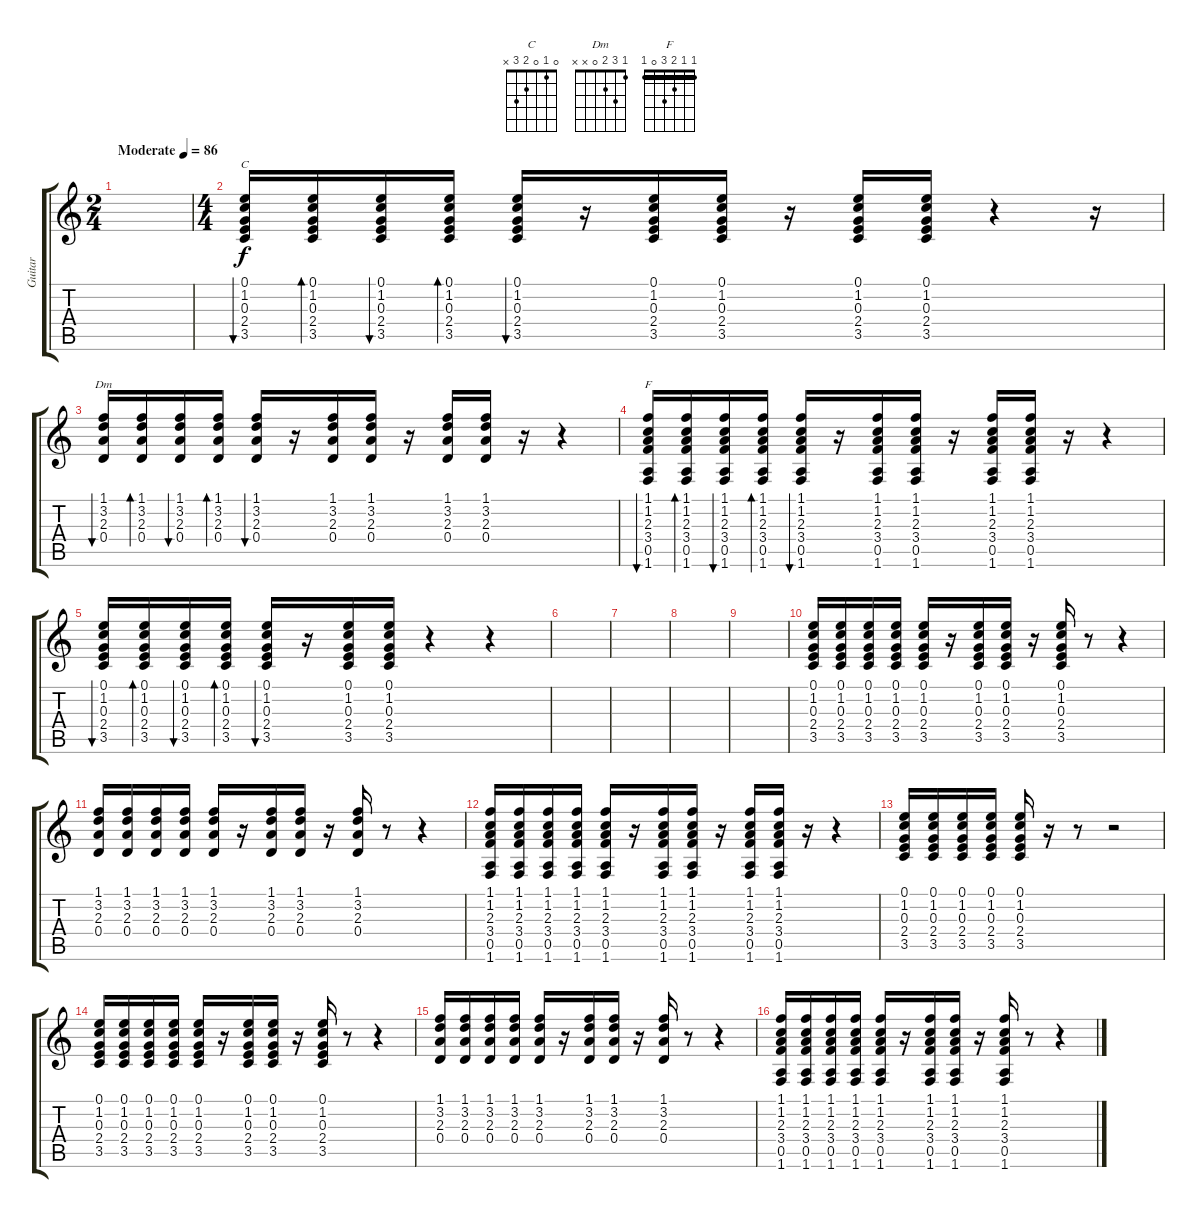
\track ("Guitar" "Guitar") {instrument acousticguitarsteel}
\staff {score tabs}
\tuning (E4 B3 G3 D3 A2 E2) {hide}
\chord ("C" 0 1 0 2 3 x)
\chord ("Dm" 1 3 2 0 x x)
\chord ("F" 1 1 2 3 0 1) {barre 1}
\ts (2 4)
\tempo (86 "Moderate")
\clef g2
\ks c
|
\ts (4 4)
(0.1 1.2 0.3 2.4 3.5).16{bu 60 ch "C"} (0.1 1.2 0.3 2.4 3.5).16{bd 60} (0.1 1.2 0.3 2.4 3.5).16{bu 60} (0.1 1.2 0.3 2.4 3.5).16{bd 60} (0.1 1.2 0.3 2.4 3.5).16{bu 60} r.16 (0.1 1.2 0.3 2.4 3.5).16 (0.1 1.2 0.3 2.4 3.5).16 r.16 (0.1 1.2 0.3 2.4 3.5).16 (0.1 1.2 0.3 2.4 3.5).16 r.4 r.16 |
(1.1 3.2 2.3 0.4).16{bu 60 ch "Dm"} (1.1 3.2 2.3 0.4).16{bd 60} (1.1 3.2 2.3 0.4).16{bu 60} (1.1 3.2 2.3 0.4).16{bd 60} (1.1 3.2 2.3 0.4).16{bu 60} r.16 (1.1 3.2 2.3 0.4).16 (1.1 3.2 2.3 0.4).16 r.16 (1.1 3.2 2.3 0.4).16 (1.1 3.2 2.3 0.4).16 r.16 r.4 |
(1.1 1.2 2.3 3.4 0.5 1.6).16{bu 60 ch "F"} (1.1 1.2 2.3 3.4 0.5 1.6).16{bd 60} (1.1 1.2 2.3 3.4 0.5 1.6).16{bu 60} (1.1 1.2 2.3 3.4 0.5 1.6).16{bd 60} (1.1 1.2 2.3 3.4 0.5 1.6).16{bu 60} r.16 (1.1 1.2 2.3 3.4 0.5 1.6).16 (1.1 1.2 2.3 3.4 0.5 1.6).16 r.16 (1.1 1.2 2.3 3.4 0.5 1.6).16 (1.1 1.2 2.3 3.4 0.5 1.6).16 r.16 r.4 |
(0.1 1.2 0.3 2.4 3.5).16{bu 60} (0.1 1.2 0.3 2.4 3.5).16{bd 60} (0.1 1.2 0.3 2.4 3.5).16{bu 60} (0.1 1.2 0.3 2.4 3.5).16{bd 60} (0.1 1.2 0.3 2.4 3.5).16{bu 60} r.16 (0.1 1.2 0.3 2.4 3.5).16 (0.1 1.2 0.3 2.4 3.5).16 r.4 r.4 |
|
|
|
|
(0.1 1.2 0.3 2.4 3.5).16 (0.1 1.2 0.3 2.4 3.5).16 (0.1 1.2 0.3 2.4 3.5).16 (0.1 1.2 0.3 2.4 3.5).16 (0.1 1.2 0.3 2.4 3.5).16 r.16 (0.1 1.2 0.3 2.4 3.5).16 (0.1 1.2 0.3 2.4 3.5).16 r.16 (0.1 1.2 0.3 2.4 3.5).16 r.8 r.4 |
(1.1 3.2 2.3 0.4).16 (1.1 3.2 2.3 0.4).16 (1.1 3.2 2.3 0.4).16 (1.1 3.2 2.3 0.4).16 (1.1 3.2 2.3 0.4).16 r.16 (1.1 3.2 2.3 0.4).16 (1.1 3.2 2.3 0.4).16 r.16 (1.1 3.2 2.3 0.4).16 r.8 r.4 |
(1.1 1.2 2.3 3.4 0.5 1.6).16 (1.1 1.2 2.3 3.4 0.5 1.6).16 (1.1 1.2 2.3 3.4 0.5 1.6).16 (1.1 1.2 2.3 3.4 0.5 1.6).16 (1.1 1.2 2.3 3.4 0.5 1.6).16 r.16 (1.1 1.2 2.3 3.4 0.5 1.6).16 (1.1 1.2 2.3 3.4 0.5 1.6).16 r.16 (1.1 1.2 2.3 3.4 0.5 1.6).16 (1.1 1.2 2.3 3.4 0.5 1.6).16 r.16 r.4 |
(0.1 1.2 0.3 2.4 3.5).16 (0.1 1.2 0.3 2.4 3.5).16 (0.1 1.2 0.3 2.4 3.5).16 (0.1 1.2 0.3 2.4 3.5).16 (0.1 1.2 0.3 2.4 3.5).16 r.16 r.8 r.2 |
(0.1 1.2 0.3 2.4 3.5).16 (0.1 1.2 0.3 2.4 3.5).16 (0.1 1.2 0.3 2.4 3.5).16 (0.1 1.2 0.3 2.4 3.5).16 (0.1 1.2 0.3 2.4 3.5).16 r.16 (0.1 1.2 0.3 2.4 3.5).16 (0.1 1.2 0.3 2.4 3.5).16 r.16 (0.1 1.2 0.3 2.4 3.5).16 r.8 r.4 |
(1.1 3.2 2.3 0.4).16 (1.1 3.2 2.3 0.4).16 (1.1 3.2 2.3 0.4).16 (1.1 3.2 2.3 0.4).16 (1.1 3.2 2.3 0.4).16 r.16 (1.1 3.2 2.3 0.4).16 (1.1 3.2 2.3 0.4).16 r.16 (1.1 3.2 2.3 0.4).16 r.8 r.4 |
(1.1 1.2 2.3 3.4 0.5 1.6).16 (1.1 1.2 2.3 3.4 0.5 1.6).16 (1.1 1.2 2.3 3.4 0.5 1.6).16 (1.1 1.2 2.3 3.4 0.5 1.6).16 (1.1 1.2 2.3 3.4 0.5 1.6).16 r.16 (1.1 1.2 2.3 3.4 0.5 1.6).16 (1.1 1.2 2.3 3.4 0.5 1.6).16 r.16 (1.1 1.2 2.3 3.4 0.5 1.6).16 r.8 r.4
